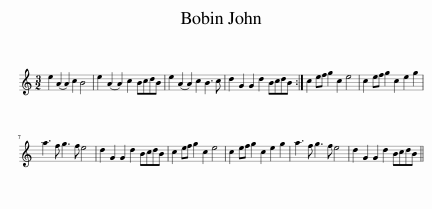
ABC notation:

X:1
L:1/8
M:3/2
I:linebreak $
K:C
V:1 treble
V:1
 e2 (A2 A2) c2 B4 | e2 (A2 A2) c2 BcdB | e2 (A2 A2) c2 B3 c | d2 G2 G2 d2 BcdB :| c2 ef g2 c2 e4 | %5
 c2 ef g2 c2 e2 g2 |$ a3 f g3 f e4 | d2 G2 G2 d2 BcdB | c2 ef g2 c2 e4 | c2 ef g2 c2 e2 g2 | %10
 a3 f g3 f e4 | d2 G2 G2 d2 BcdB || %12
